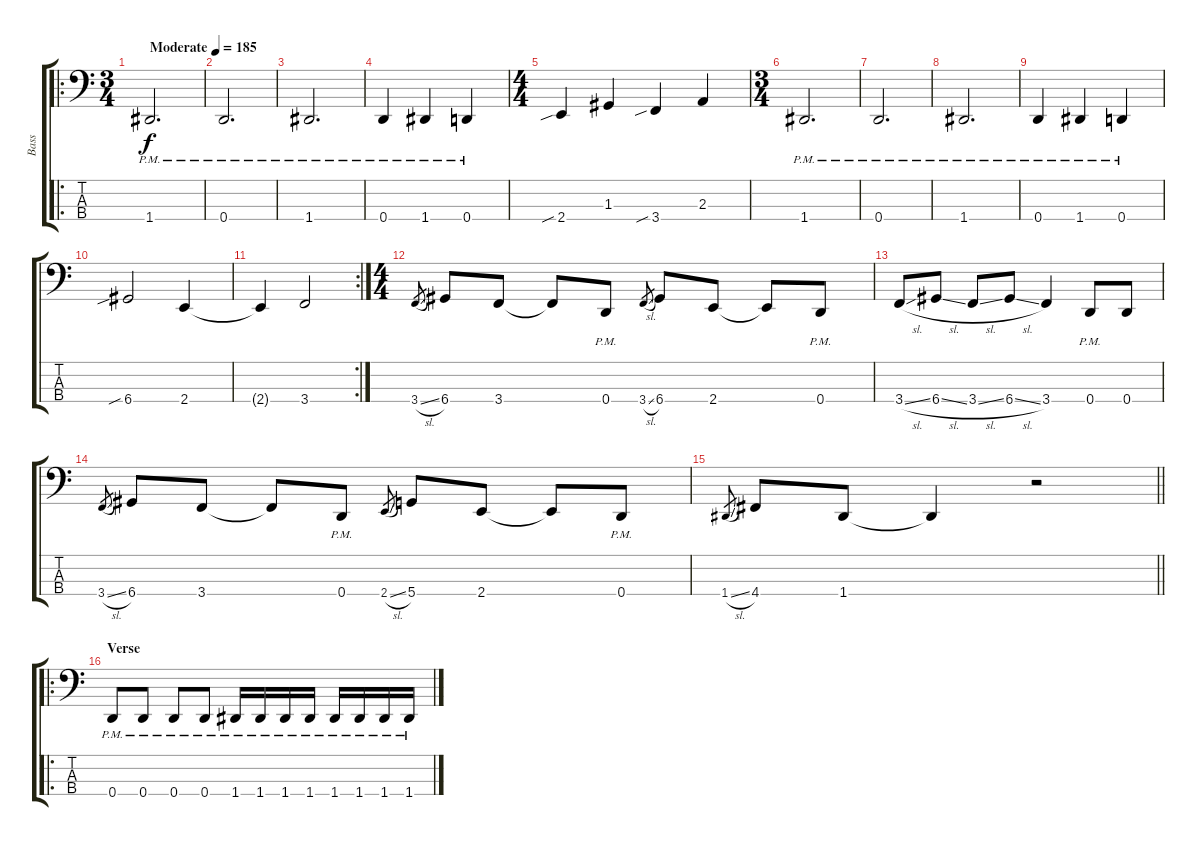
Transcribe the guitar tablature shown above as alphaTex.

\track ("Bass" "Bass") {instrument slapbass2}
\staff {score tabs}
\tuning (F2 C2 G1 D1) {hide}
\ro
\ts (3 4)
\tempo (185 "Moderate")
\clef f4
\ks c
1.4{pm}.2{d dy f instrument slapbass2} |
0.4{pm}.2{d} |
1.4{pm}.2{d} |
0.4{pm}.4 1.4{pm}.4 0.4{pm}.4 |
\ts (4 4)
2.4{sib}.4 1.3.4 3.4{sib}.4 2.3.4 |
\ts (3 4)
1.4{pm}.2{d} |
0.4{pm}.2{d} |
1.4{pm}.2{d} |
0.4{pm}.4 1.4{pm}.4 0.4{pm}.4 |
6.4{sib}.2 2.4.4 |
\rc 2
2.4{t}.4 3.4.2 |
\ts (4 4)
3.4{sl}.8{gr} 6.4.8 3.4.8 3.4{t}.8 0.4{pm}.8 3.4{sl}.8{gr} 6.4.8 2.4.8 2.4{t}.8 0.4{pm}.8 |
3.4{sl}.8 6.4{sl}.8 3.4{sl}.8 6.4{sl}.8 3.4.4 0.4{pm}.8 0.4.8 |
3.4{sl}.8{gr} 6.4.8 3.4.8 3.4{t}.8 0.4{pm}.8 2.4{sl}.8{gr} 5.4.8 2.4.8 2.4{t}.8 0.4{pm}.8 |
\barLineRight lightlight
1.4{sl}.8{gr} 4.4.8 1.4.8 1.4{t}.4 r.2 |
\ro
\section ("" "Verse")
0.4{pm}.8 0.4{pm}.8 0.4{pm}.8 0.4{pm}.8 1.4{pm}.16 1.4{pm}.16 1.4{pm}.16 1.4{pm}.16 1.4{pm}.16 1.4{pm}.16 1.4{pm}.16 1.4{pm}.16
